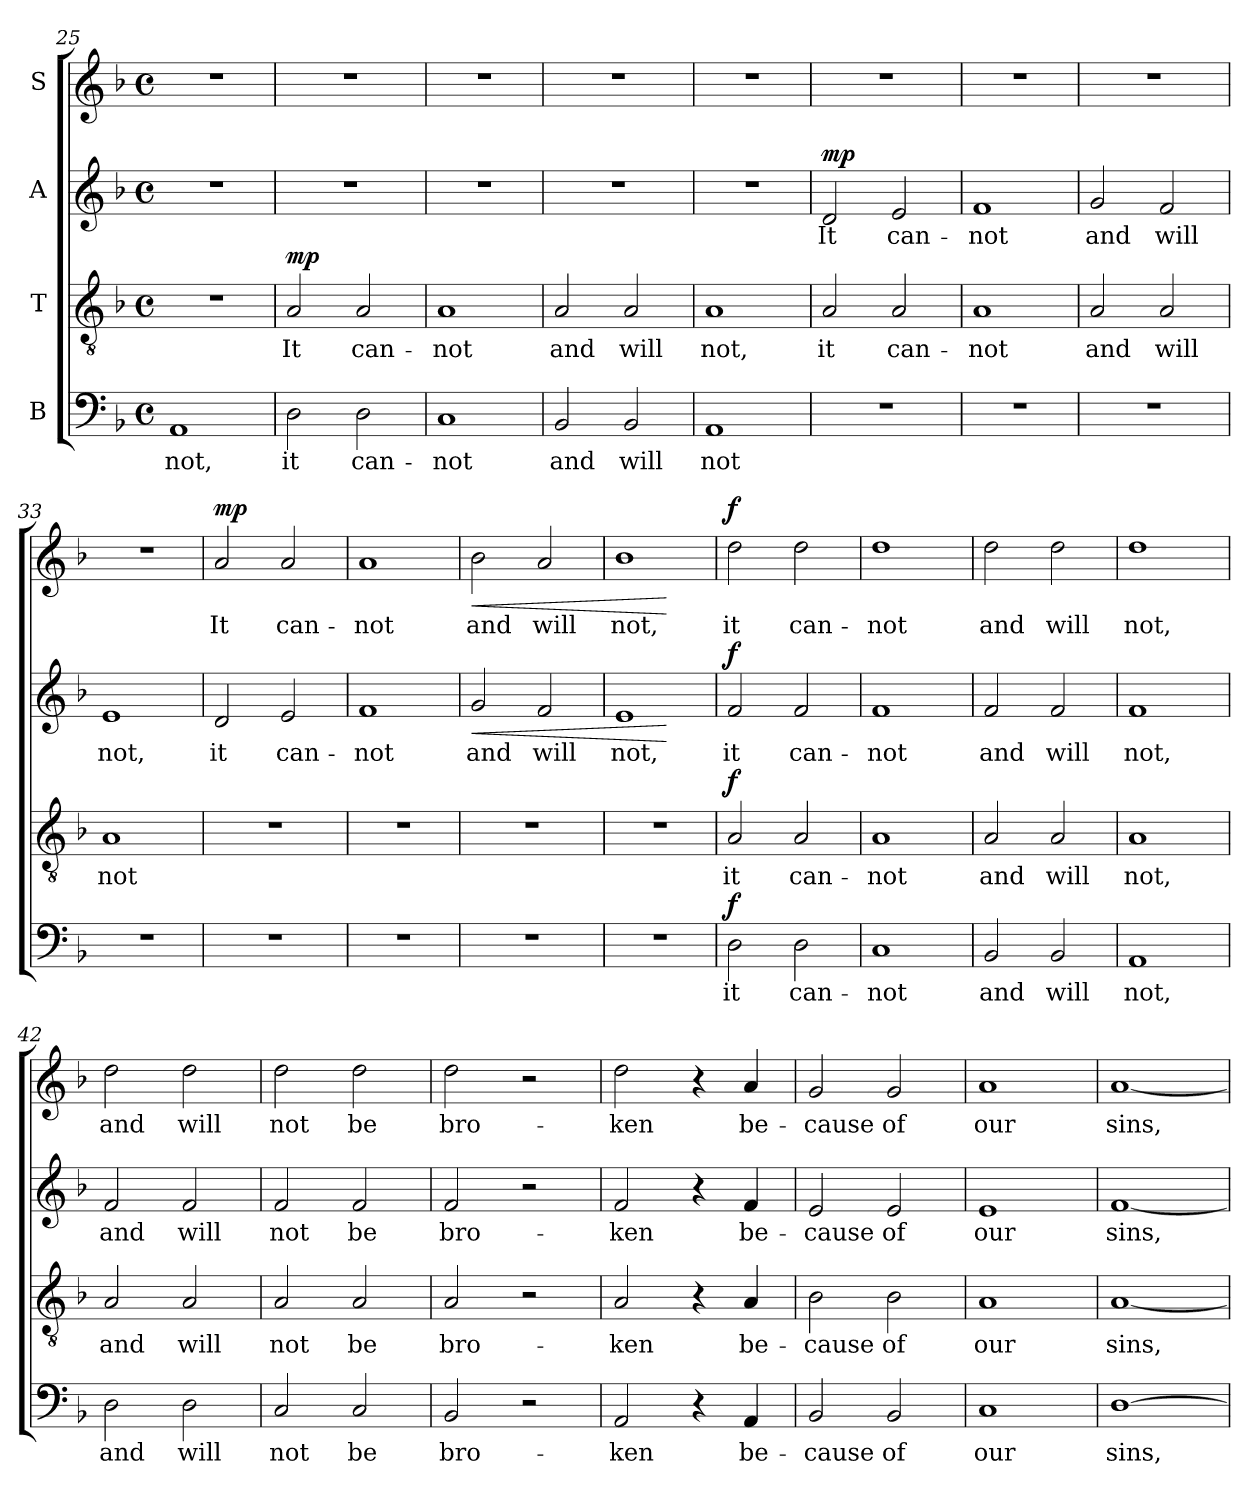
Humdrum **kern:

**kern	**text	**dynam	**kern	**text	**dynam	**kern	**text	**dynam	**kern	**text	**dynam
*part4	*part4	*part4	*part3	*part3	*part3	*part2	*part2	*part2	*part1	*part1	*part1
*staff4	*staff4	*staff4	*staff3	*staff3	*staff3	*staff2	*staff2	*staff2	*staff1	*staff1	*staff1
*I"B	*	*	*I"T	*	*	*I"A	*	*	*I"S	*	*
*clefF4	*	*	*clefGv2	*	*	*clefG2	*	*	*clefG2	*	*
*k[b-]	*	*	*k[b-]	*	*	*k[b-]	*	*	*k[b-]	*	*
*F:	*	*	*F:	*	*	*F:	*	*	*F:	*	*
*M4/4	*	*	*M4/4	*	*	*M4/4	*	*	*M4/4	*	*
*met(c)	*	*	*met(c)	*	*	*met(c)	*	*	*met(c)	*	*
=25	=25	=25	=25	=25	=25	=25	=25	=25	=25	=25	=25
!	!LO:LY:b	!	!	!	!	!	!	!	!	!	!
1AA	not,	.	1r	.	.	1r	.	.	1r	.	.
=26	=26	=26	=26	=26	=26	=26	=26	=26	=26	=26	=26
!	!LO:LY:b	!	!	!LO:LY:b	!LO:DY:a	!	!	!	!	!	!
2D\	it	.	2A/	It	mp	1r	.	.	1r	.	.
!	!LO:LY:b	!	!	!LO:LY:b	!	!	!	!	!	!	!
2D\	can-	.	2A/	can-	.	.	.	.	.	.	.
=27	=27	=27	=27	=27	=27	=27	=27	=27	=27	=27	=27
!	!LO:LY:b	!	!	!LO:LY:b	!	!	!	!	!	!	!
1C	-not	.	1A	-not	.	1r	.	.	1r	.	.
=28	=28	=28	=28	=28	=28	=28	=28	=28	=28	=28	=28
!	!LO:LY:b	!	!	!LO:LY:b	!	!	!	!	!	!	!
2BB-/	and	.	2A/	and	.	1r	.	.	1r	.	.
!	!LO:LY:b	!	!	!LO:LY:b	!	!	!	!	!	!	!
2BB-/	will	.	2A/	will	.	.	.	.	.	.	.
=29	=29	=29	=29	=29	=29	=29	=29	=29	=29	=29	=29
!	!LO:LY:b	!	!	!LO:LY:b	!	!	!	!	!	!	!
1AA	not	.	1A	not,	.	1r	.	.	1r	.	.
=30	=30	=30	=30	=30	=30	=30	=30	=30	=30	=30	=30
!	!	!	!	!LO:LY:b	!	!	!LO:LY:b	!LO:DY:a	!	!	!
1r	.	.	2A/	it	.	2d/	It	mp	1r	.	.
!	!	!	!	!LO:LY:b	!	!	!LO:LY:b	!	!	!	!
.	.	.	2A/	can-	.	2e/	can-	.	.	.	.
=31	=31	=31	=31	=31	=31	=31	=31	=31	=31	=31	=31
!	!	!	!	!LO:LY:b	!	!	!LO:LY:b	!	!	!	!
1r	.	.	1A	-not	.	1f	-not	.	1r	.	.
=32	=32	=32	=32	=32	=32	=32	=32	=32	=32	=32	=32
!	!	!	!	!LO:LY:b	!	!	!LO:LY:b	!	!	!	!
1r	.	.	2A/	and	.	2g/	and	.	1r	.	.
!	!	!	!	!LO:LY:b	!	!	!LO:LY:b	!	!	!	!
.	.	.	2A/	will	.	2f/	will	.	.	.	.
=33	=33	=33	=33	=33	=33	=33	=33	=33	=33	=33	=33
!	!	!	!	!LO:LY:b	!	!	!LO:LY:b	!	!	!	!
1r	.	.	1A	not	.	1e	not,	.	1r	.	.
=34	=34	=34	=34	=34	=34	=34	=34	=34	=34	=34	=34
!	!	!	!	!	!	!	!LO:LY:b	!	!	!LO:LY:b	!LO:DY:a
1r	.	.	1r	.	.	2d/	it	.	2a/	It	mp
!	!	!	!	!	!	!	!LO:LY:b	!	!	!LO:LY:b	!
.	.	.	.	.	.	2e/	can-	.	2a/	can-	.
=35	=35	=35	=35	=35	=35	=35	=35	=35	=35	=35	=35
!	!	!	!	!	!	!	!LO:LY:b	!	!	!LO:LY:b	!
1r	.	.	1r	.	.	1f	-not	.	1a	-not	.
!!LO:PB:g=z
=36	=36	=36	=36	=36	=36	=36	=36	=36	=36	=36	=36
!	!	!	!	!	!	!	!LO:LY:b	!LO:HP:b	!	!LO:LY:b	!LO:HP:b
1r	.	.	1r	.	.	2g/	and	<	2b-\	and	<
!	!	!	!	!	!	!	!LO:LY:b	!	!	!LO:LY:b	!
.	.	.	.	.	.	2f/	will	.	2a/	will	.
=37	=37	=37	=37	=37	=37	=37	=37	=37	=37	=37	=37
!	!	!	!	!	!	!	!LO:LY:b	!	!	!LO:LY:b	!
1r	.	.	1r	.	.	1e	not,	.	1b-	not,	.
.	.	.	.	.	.	.	.	[	.	.	[
=38	=38	=38	=38	=38	=38	=38	=38	=38	=38	=38	=38
!	!LO:LY:b	!LO:DY:a	!	!LO:LY:b	!LO:DY:a	!	!LO:LY:b	!LO:DY:a	!	!LO:LY:b	!LO:DY:a
2D\	it	f	2A/	it	f	2f/	it	f	2dd\	it	f
!	!LO:LY:b	!	!	!LO:LY:b	!	!	!LO:LY:b	!	!	!LO:LY:b	!
2D\	can-	.	2A/	can-	.	2f/	can-	.	2dd\	can-	.
=39	=39	=39	=39	=39	=39	=39	=39	=39	=39	=39	=39
!	!LO:LY:b	!	!	!LO:LY:b	!	!	!LO:LY:b	!	!	!LO:LY:b	!
1C	-not	.	1A	-not	.	1f	-not	.	1dd	-not	.
=40	=40	=40	=40	=40	=40	=40	=40	=40	=40	=40	=40
!	!LO:LY:b	!	!	!LO:LY:b	!	!	!LO:LY:b	!	!	!LO:LY:b	!
2BB-/	and	.	2A/	and	.	2f/	and	.	2dd\	and	.
!	!LO:LY:b	!	!	!LO:LY:b	!	!	!LO:LY:b	!	!	!LO:LY:b	!
2BB-/	will	.	2A/	will	.	2f/	will	.	2dd\	will	.
=41	=41	=41	=41	=41	=41	=41	=41	=41	=41	=41	=41
!	!LO:LY:b	!	!	!LO:LY:b	!	!	!LO:LY:b	!	!	!LO:LY:b	!
1AA	not,	.	1A	not,	.	1f	not,	.	1dd	not,	.
=42	=42	=42	=42	=42	=42	=42	=42	=42	=42	=42	=42
!	!LO:LY:b	!	!	!LO:LY:b	!	!	!LO:LY:b	!	!	!LO:LY:b	!
2D\	and	.	2A/	and	.	2f/	and	.	2dd\	and	.
!	!LO:LY:b	!	!	!LO:LY:b	!	!	!LO:LY:b	!	!	!LO:LY:b	!
2D\	will	.	2A/	will	.	2f/	will	.	2dd\	will	.
=43	=43	=43	=43	=43	=43	=43	=43	=43	=43	=43	=43
!	!LO:LY:b	!	!	!LO:LY:b	!	!	!LO:LY:b	!	!	!LO:LY:b	!
2C/	not	.	2A/	not	.	2f/	not	.	2dd\	not	.
!	!LO:LY:b	!	!	!LO:LY:b	!	!	!LO:LY:b	!	!	!LO:LY:b	!
2C/	be	.	2A/	be	.	2f/	be	.	2dd\	be	.
=44	=44	=44	=44	=44	=44	=44	=44	=44	=44	=44	=44
!	!LO:LY:b	!	!	!LO:LY:b	!	!	!LO:LY:b	!	!	!LO:LY:b	!
2BB-/	bro-	.	2A/	bro-	.	2f/	bro-	.	2dd\	bro-	.
2r	.	.	2r	.	.	2r	.	.	2r	.	.
=45	=45	=45	=45	=45	=45	=45	=45	=45	=45	=45	=45
!	!LO:LY:b	!	!	!LO:LY:b	!	!	!LO:LY:b	!	!	!LO:LY:b	!
2AA/	-ken	.	2A/	-ken	.	2f/	-ken	.	2dd\	-ken	.
4r	.	.	4r	.	.	4r	.	.	4r	.	.
!	!LO:LY:b	!	!	!LO:LY:b	!	!	!LO:LY:b	!	!	!LO:LY:b	!
4AA/	be-	.	4A/	be-	.	4f/	be-	.	4a/	be-	.
=46	=46	=46	=46	=46	=46	=46	=46	=46	=46	=46	=46
!	!LO:LY:b	!	!	!LO:LY:b	!	!	!LO:LY:b	!	!	!LO:LY:b	!
2BB-/	-cause	.	2B-\	-cause	.	2e/	-cause	.	2g/	-cause	.
!	!LO:LY:b	!	!	!LO:LY:b	!	!	!LO:LY:b	!	!	!LO:LY:b	!
2BB-/	of	.	2B-\	of	.	2e/	of	.	2g/	of	.
=47	=47	=47	=47	=47	=47	=47	=47	=47	=47	=47	=47
!	!LO:LY:b	!	!	!LO:LY:b	!	!	!LO:LY:b	!	!	!LO:LY:b	!
1C	our	.	1A	our	.	1e	our	.	1a	our	.
=48	=48	=48	=48	=48	=48	=48	=48	=48	=48	=48	=48
!	!LO:LY:b	!	!	!LO:LY:b	!	!	!LO:LY:b	!	!	!LO:LY:b	!
[>1D	sins,	.	[<1A	sins,	.	[<1f	sins,	.	[<1a	sins,	.
=	=	=	=	=	=	=	=	=	=	=	=
*-	*-	*-	*-	*-	*-	*-	*-	*-	*-	*-	*-
